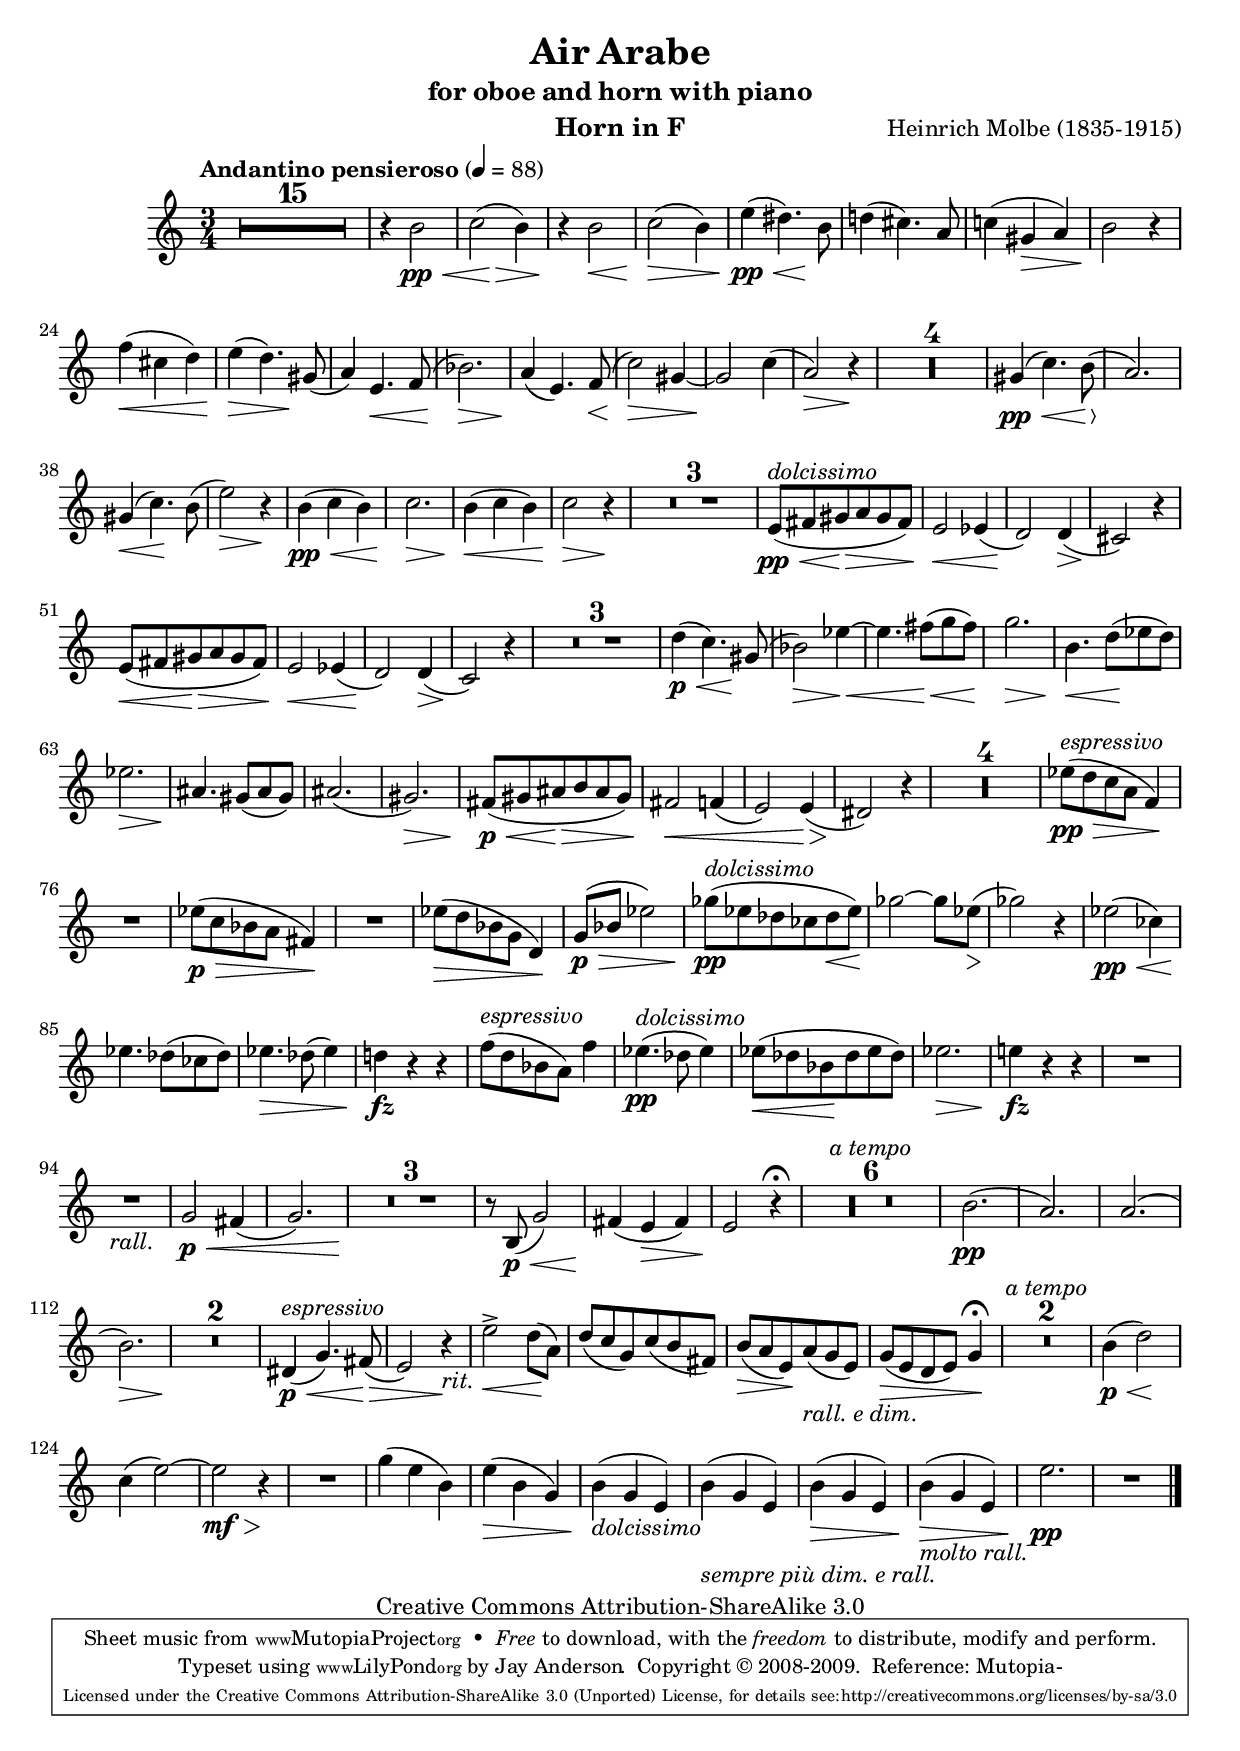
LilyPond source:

\version "2.13.18"

\version "2.13.18"

#(define (unfold-tremolos mus)
  (if (eq? (ly:music-property mus 'name) 'TremoloRepeatedMusic)
    (unfold-repeats mus)
    mus))

unfoldTremolos = #(define-music-function (parser location mus) (ly:music?)
  (music-map unfold-tremolos mus))

dolcissimo = \markup {\italic dolcissimo}
espressivo = \markup {\italic espressivo}
marc = \markup {\italic marc.}
rall = \markup {\italic rall.}
moltoRall = \markup {\italic {molto rall.}}
rallEDim = \markup {\italic {rall. e dim.}}
semprePiuDimERall = \markup {\italic {sempre più dim. e rall.}}
rit = \markup {\italic rit.}
aTempo = \markup {\italic {a tempo}}

wipeNote =
{
  \once \override NoteHead #'transparent = ##t
  \once \override Stem #'transparent = ##t
}

outline =
{
  #(set-accidental-style 'modern 'Score)
  \set Score.skipBars= ##t
  \time 3/4
  \tempo "Andantino pensieroso" 4=88
  s2.*102 |

  %a tempo
  s2.*18 |

  %a tempo
  s2.*14 | \bar "|."
}

afterGraceFraction = #(cons 15 16)

\layout
{
  \context
  {
    \Score
    skipBars = ##t
    extraNatural = ##f
    \override PaperColumn #'keep-inside-line = ##t
    \override NonMusicalPaperColumn #'keep-inside-line = ##t
    \override NoteCollision #'merge-differently-dotted = ##t
    autoAccidentals = #`(Staff ,(make-accidental-rule 'same-octave 0)
                               ,(make-accidental-rule 'any-octave 0)
                               ,(make-accidental-rule 'same-octave 1))
  }
}

\midi
{
  \context
  {
    \Voice
    \remove "Dynamic_performer"
  }
}

\paper
{
  ragged-right = ##f
  ragged-last = ##f
  ragged-bottom = ##f
  ragged-last-bottom = ##f
}

\version "2.13.18"

horn = \relative c''
{
  \transposition f
  R2.*15 |
  r4 b2\pp\< |
  << c2( {s4 s\>} >> b4) |
  r4\! b2\< |
  c2(\> b4) |
  e4(\pp\< << {dis4.) b8} {s4 s\!} >> |
  d4( cis4.) a8 |
  c4( gis\> a) |
  b2\! r4 |
  f'4(\< cis d) |
  e(\> << {d4.) gis,8(} {s4 s\!} >> |
  a4) e4.\< f8( |
  bes2.)\> |
  a4(\! e4.) f8(\< |
  c'2)\> gis4~ |
  gis2\! c4( |
  a2)\> r4\! |
  R2.*4 |
  gis4(\pp\< c4.) b8(\> |
  a2.)\! |
  gis4(\< c4.)\! b8( |
  e2)\> r4\! |
  b4(\pp\< c b) |
  c2.\> |
  b4(\< c b) |
  c2\> r4\! |
  R2.*3 |
  e,8(\pp\<^\dolcissimo fis gis\> a gis fis) |
  e2\< ees4( |
  d2)\! d4(\> |
  cis2)\! r4 |
  e8(\< fis gis\> a gis fis) |
  e2\< ees4( |
  d2)\! d4(\> |
  c2)\! r4 |
  R2.*3 |
  d'4(\p\< << {c4.) gis8(} {s4 s\!} >> |
  bes2)\> ees4~\< |
  ees4. fis8(\< g fis) |
  g2.\> |
  b,4.\< d8(\! ees d) |
  ees2.\> |
  ais,4.\! gis8( ais gis) |
  ais2.( |
  gis)\> |
  fis8(\p\< gis ais\> b ais gis) |
  fis2\< f4( |
  e2) e4(\> |
  dis2)\! r4 |
  R2.*4 |
  ees'8(\pp\>^\espressivo d c a f4)\! |
  R2. |
  ees'8(\p\> c bes a fis4)\! |
  R2. |
  ees'8(\> d bes g d4)\! |
  g8(\p\> bes ees2) |
  ges8(\pp^\dolcissimo ees des ces des\< ees) |
  ges2~\! ges8 ees(\> |
  ges2)\! r4 |
  ees2(\pp\< ces4) |
  ees4.\! des8( ces des) |
  ees4.\> des8( ees4) |
  d4\fz r r |
  f8(^\espressivo d bes a) f'4 |
  ees4.(\pp^\dolcissimo des8 ees4) |
  ees8(\< des bes\! des ees des) |
  ees2.\> |
  e4\fz r r |
  R2. |
  R2._\rall |
  g,2\p\< fis4( |
  g2.) s1*0\! |
  R2.*3 |
  r8 b,(\p\< g'2) |
  fis4(\! e\> fis) |
  e2\! r4\fermata |
  R2.*6^\aTempo |
  b'2.(\pp |
  a)\! |
  a( |
  b)\> s1*0\! |
  R2.*2 |
  dis,4(\p\<^\espressivo g4.) fis8(\> |
  e2) r4_\rit\! |
  e'2->\< d8(\! a) |
  d( c g) c( b fis) |
  b(\> a e)\! a(_\rallEDim g e) |
  g(\> e d e) g4\fermata\! |
  R2.*2^\aTempo |
  b4(\p\< d2)\! |
  c4( e2~) |
  e\mf\> r4\! |
  R2. |
  g4( e b) |
  e(\> b g) |
  b(\!_\dolcissimo g e) |
  b'(_\semprePiuDimERall g e) |
  b'(\> g e) |
  b'(\>_\moltoRall g e) |
  e'2.\pp |
  R2. |
}


instrument = "Horn in F"

\version "2.13.18"

\header
{
  title = \markup{Air Arabe}
  subtitle = \markup{for oboe and horn with piano}
  composer = "Heinrich Molbe (1835-1915)"
  instrument = \instrument

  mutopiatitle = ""
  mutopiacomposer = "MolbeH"
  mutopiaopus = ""
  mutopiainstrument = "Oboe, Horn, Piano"
  date = ""
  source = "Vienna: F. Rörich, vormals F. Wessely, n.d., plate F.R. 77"
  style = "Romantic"
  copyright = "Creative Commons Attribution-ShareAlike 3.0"
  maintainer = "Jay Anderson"
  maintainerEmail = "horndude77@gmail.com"
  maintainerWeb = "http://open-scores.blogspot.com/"
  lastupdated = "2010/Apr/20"
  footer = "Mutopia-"
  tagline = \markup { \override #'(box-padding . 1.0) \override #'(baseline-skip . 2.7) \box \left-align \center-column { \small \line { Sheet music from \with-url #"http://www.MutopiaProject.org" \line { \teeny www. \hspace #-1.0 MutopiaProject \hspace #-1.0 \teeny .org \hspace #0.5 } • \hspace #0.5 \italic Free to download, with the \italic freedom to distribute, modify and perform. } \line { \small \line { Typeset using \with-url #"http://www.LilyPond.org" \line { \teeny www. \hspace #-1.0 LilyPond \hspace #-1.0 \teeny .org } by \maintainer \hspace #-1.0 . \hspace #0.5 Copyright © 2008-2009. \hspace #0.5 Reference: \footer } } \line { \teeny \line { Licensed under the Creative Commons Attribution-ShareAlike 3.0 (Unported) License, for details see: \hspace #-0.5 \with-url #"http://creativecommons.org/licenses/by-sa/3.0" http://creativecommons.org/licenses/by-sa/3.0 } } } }
}



\score
{
  \new Staff { << \horn \outline >> }
}
